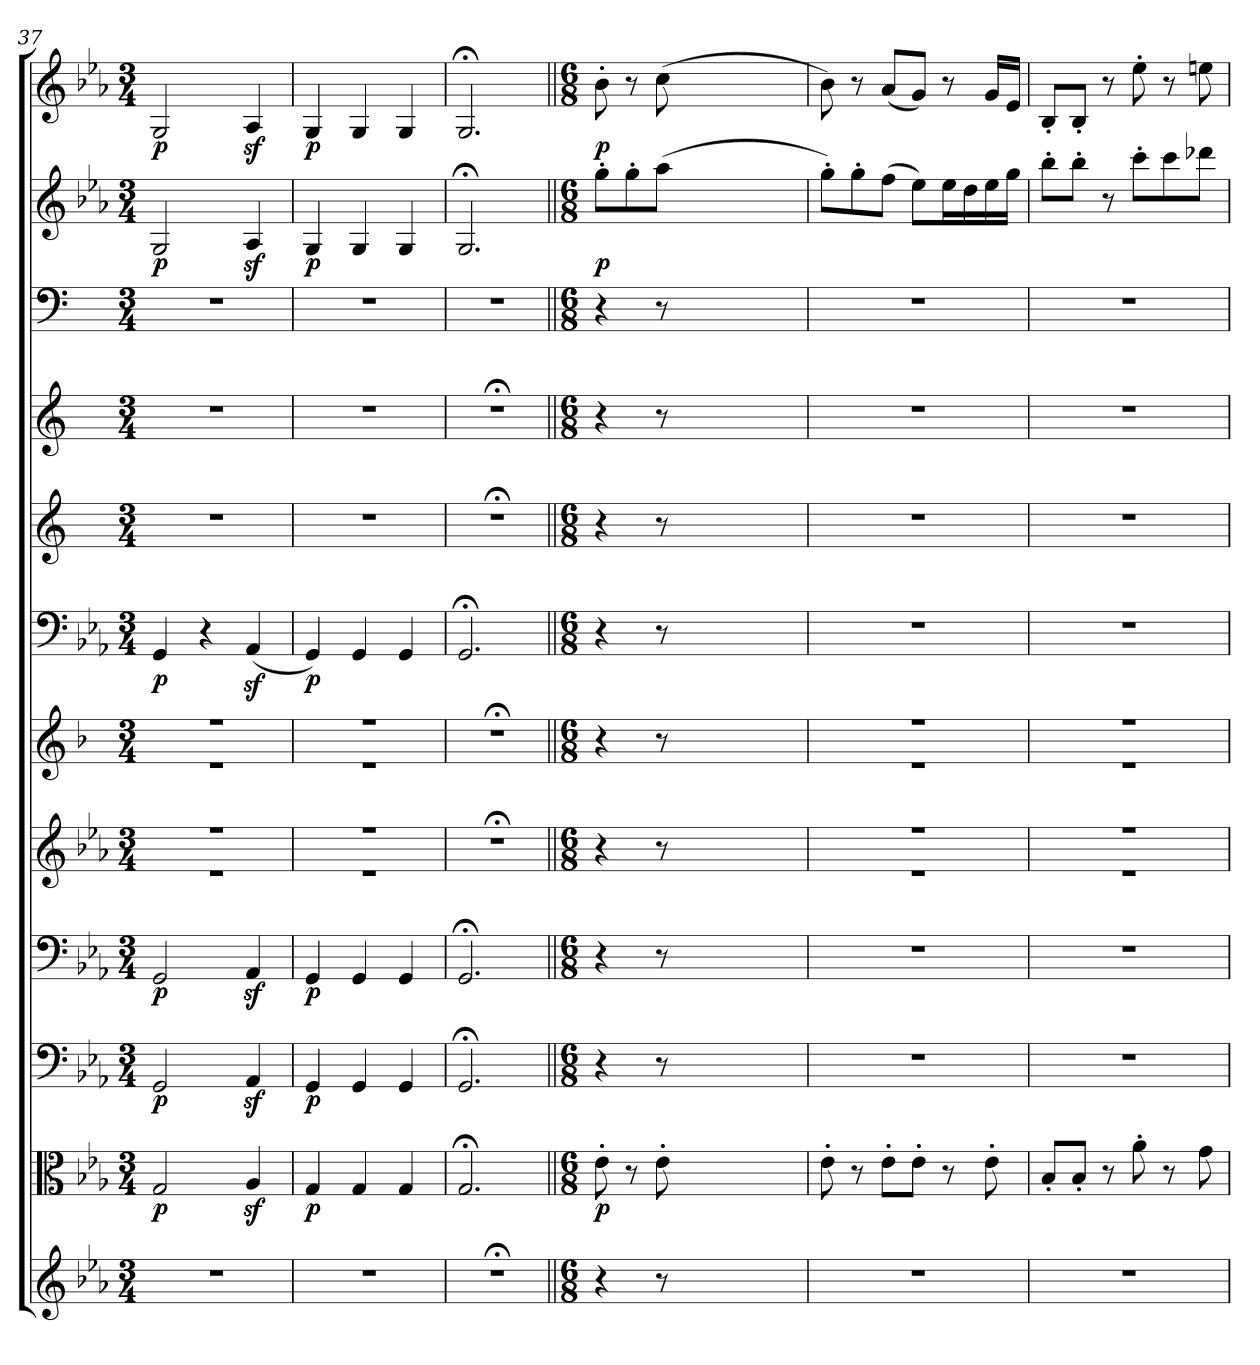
**kern	**kern	**dynam	**kern	**dynam	**kern	**dynam	**kern	**kern	**kern	**dynam	**kern	**kern	**kern	**kern	**dynam	**kern	**dynam
*part12	*part11	*part11	*part10	*part10	*part9	*part9	*part8	*part7	*part6	*part6	*part5	*part4	*part3	*part2	*part2	*part1	*part1
*staff12	*staff11	*staff11	*staff10	*staff10	*staff9	*staff9	*staff8	*staff7	*staff6	*staff6	*staff5	*staff4	*staff3	*staff2	*staff2	*staff1	*staff1
*clefG2	*clefC3	*	*clefF4	*	*clefF4	*	*clefG2	*clefG2	*clefF4	*	*clefG2	*clefG2	*clefF4	*clefG2	*	*clefG2	*
*k[b-e-a-]	*k[b-e-a-]	*	*k[b-e-a-]	*	*k[b-e-a-]	*	*k[b-e-a-]	*k[b-]	*k[b-e-a-]	*	*k[]	*k[]	*k[]	*k[b-e-a-]	*	*k[b-e-a-]	*
*c:	*c:	*	*c:	*	*c:	*	*c:	*	*c:	*	*	*	*	*c:	*	*c:	*
*M3/4	*M3/4	*	*M3/4	*	*M3/4	*	*M3/4	*M3/4	*M3/4	*	*M3/4	*M3/4	*M3/4	*M3/4	*	*M3/4	*
=37	=37	=37	=37	=37	=37	=37	=37	=37	=37	=37	=37	=37	=37	=37	=37	=37	=37
*	*	*	*	*	*	*	*^	*^	*	*	*	*	*	*	*	*	*
2.r	2G/	p	2GG/	p	2GG/	p	2.r	2.r	2.r	2.r	4GG/	p	2.r	2.r	2.r	2G/	p	2G/	p
.	.	.	.	.	.	.	.	.	.	.	4r	.	.	.	.	.	.	.	.
.	4A-z/	.	4AA-z/	.	4AA-z/	.	.	.	.	.	(4AA-z/	.	.	.	.	4A-z/	.	4A-z/	.
=38	=38	=38	=38	=38	=38	=38	=38	=38	=38	=38	=38	=38	=38	=38	=38	=38	=38	=38	=38
2.r	4G/	p	4GG/	p	4GG/	p	2.r	2.r	2.r	2.r	4GG/)	p	2.r	2.r	2.r	4G/	p	4G/	p
.	4G/	.	4GG/	.	4GG/	.	.	.	.	.	4GG/	.	.	.	.	4G/	.	4G/	.
.	4G/	.	4GG/	.	4GG/	.	.	.	.	.	4GG/	.	.	.	.	4G/	.	4G/	.
*	*	*	*	*	*	*	*v	*v	*	*	*	*	*	*	*	*	*	*	*
*	*	*	*	*	*	*	*	*v	*v	*	*	*	*	*	*	*	*	*
=39	=39	=39	=39	=39	=39	=39	=39	=39	=39	=39	=39	=39	=39	=39	=39	=39	=39
2.r;<	2.G;</	.	2.GG;</	.	2.GG;</	.	2.r;<	2.r;<	2.GG;</	.	2.r;<	2.r;<	2.r	2.G;</	.	2.G;</	.
=40||	=40||	=40||	=40||	=40||	=40||	=40||	=40||	=40||	=40||	=40||	=40||	=40||	=40||	=40||	=40||	=40||	=40||
*M6/8	*M6/8	*	*M6/8	*	*M6/8	*	*M6/8	*M6/8	*M6/8	*	*M6/8	*M6/8	*M6/8	*M6/8	*	*M6/8	*
4r	8e-'\	p	4r	.	4r	.	4r	4r	4r	.	4r	4r	4r	8gg'\L	p	8b-'\	p
.	8r	.	.	.	.	.	.	.	.	.	.	.	.	8gg'\	.	8r	.
8r	8e-'\	.	8r	.	8r	.	8r	8r	8r	.	8r	8r	8r	(8aa-\J	.	(8cc\	.
16ryy	16ryy	.	16ryy	.	16ryy	.	16ryy	16ryy	16ryy	.	16ryy	16ryy	16ryy	16ryy	.	16ryy	.
16ryy	16ryy	.	16ryy	.	16ryy	.	16ryy	16ryy	16ryy	.	16ryy	16ryy	16ryy	16ryy	.	16ryy	.
16ryy	16ryy	.	16ryy	.	16ryy	.	16ryy	16ryy	16ryy	.	16ryy	16ryy	16ryy	16ryy	.	16ryy	.
16ryy	16ryy	.	16ryy	.	16ryy	.	16ryy	16ryy	16ryy	.	16ryy	16ryy	16ryy	16ryy	.	16ryy	.
16ryy	16ryy	.	16ryy	.	16ryy	.	16ryy	16ryy	16ryy	.	16ryy	16ryy	16ryy	16ryy	.	16ryy	.
16ryy	16ryy	.	16ryy	.	16ryy	.	16ryy	16ryy	16ryy	.	16ryy	16ryy	16ryy	16ryy	.	16ryy	.
=41	=41	=41	=41	=41	=41	=41	=41	=41	=41	=41	=41	=41	=41	=41	=41	=41	=41
*	*	*	*	*	*	*	*^	*^	*	*	*	*	*	*	*	*	*
2.r	8e-'\	.	2.r	.	2.r	.	2.r	2.r	2.r	2.r	2.r	.	2.r	2.r	2.r	8gg'\L)	.	8b-\)	.
.	8r	.	.	.	.	.	.	.	.	.	.	.	.	.	.	8gg'\	.	8r	.
.	8e-'\L	.	.	.	.	.	.	.	.	.	.	.	.	.	.	(8ff\J	.	(8a-/L	.
.	8e-'\J	.	.	.	.	.	.	.	.	.	.	.	.	.	.	8ee-\L)	.	8g/J)	.
.	8r	.	.	.	.	.	.	.	.	.	.	.	.	.	.	16ee-\L	.	8r	.
.	.	.	.	.	.	.	.	.	.	.	.	.	.	.	.	16dd\	.	.	.
.	8e-'\	.	.	.	.	.	.	.	.	.	.	.	.	.	.	16ee-\	.	16g/LL	.
.	.	.	.	.	.	.	.	.	.	.	.	.	.	.	.	16gg\JJ	.	16e-/JJ	.
=42	=42	=42	=42	=42	=42	=42	=42	=42	=42	=42	=42	=42	=42	=42	=42	=42	=42	=42	=42
2.r	8B-'/L	.	2.r	.	2.r	.	2.r	2.r	2.r	2.r	2.r	.	2.r	2.r	2.r	8bb-'\L	.	8B-'/L	.
.	8B-'/J	.	.	.	.	.	.	.	.	.	.	.	.	.	.	8bb-'\J	.	8B-'/J	.
.	8r	.	.	.	.	.	.	.	.	.	.	.	.	.	.	8r	.	8r	.
.	8a-'\	.	.	.	.	.	.	.	.	.	.	.	.	.	.	8ccc'\L	.	8ee-'\	.
.	8r	.	.	.	.	.	.	.	.	.	.	.	.	.	.	8ccc\	.	8r	.
.	8g\	.	.	.	.	.	.	.	.	.	.	.	.	.	.	8ddd-X\J	.	8een\	.
*	*	*	*	*	*	*	*v	*v	*	*	*	*	*	*	*	*	*	*	*
*	*	*	*	*	*	*	*	*v	*v	*	*	*	*	*	*	*	*	*
=	=	=	=	=	=	=	=	=	=	=	=	=	=	=	=	=	=
*-	*-	*-	*-	*-	*-	*-	*-	*-	*-	*-	*-	*-	*-	*-	*-	*-	*-
